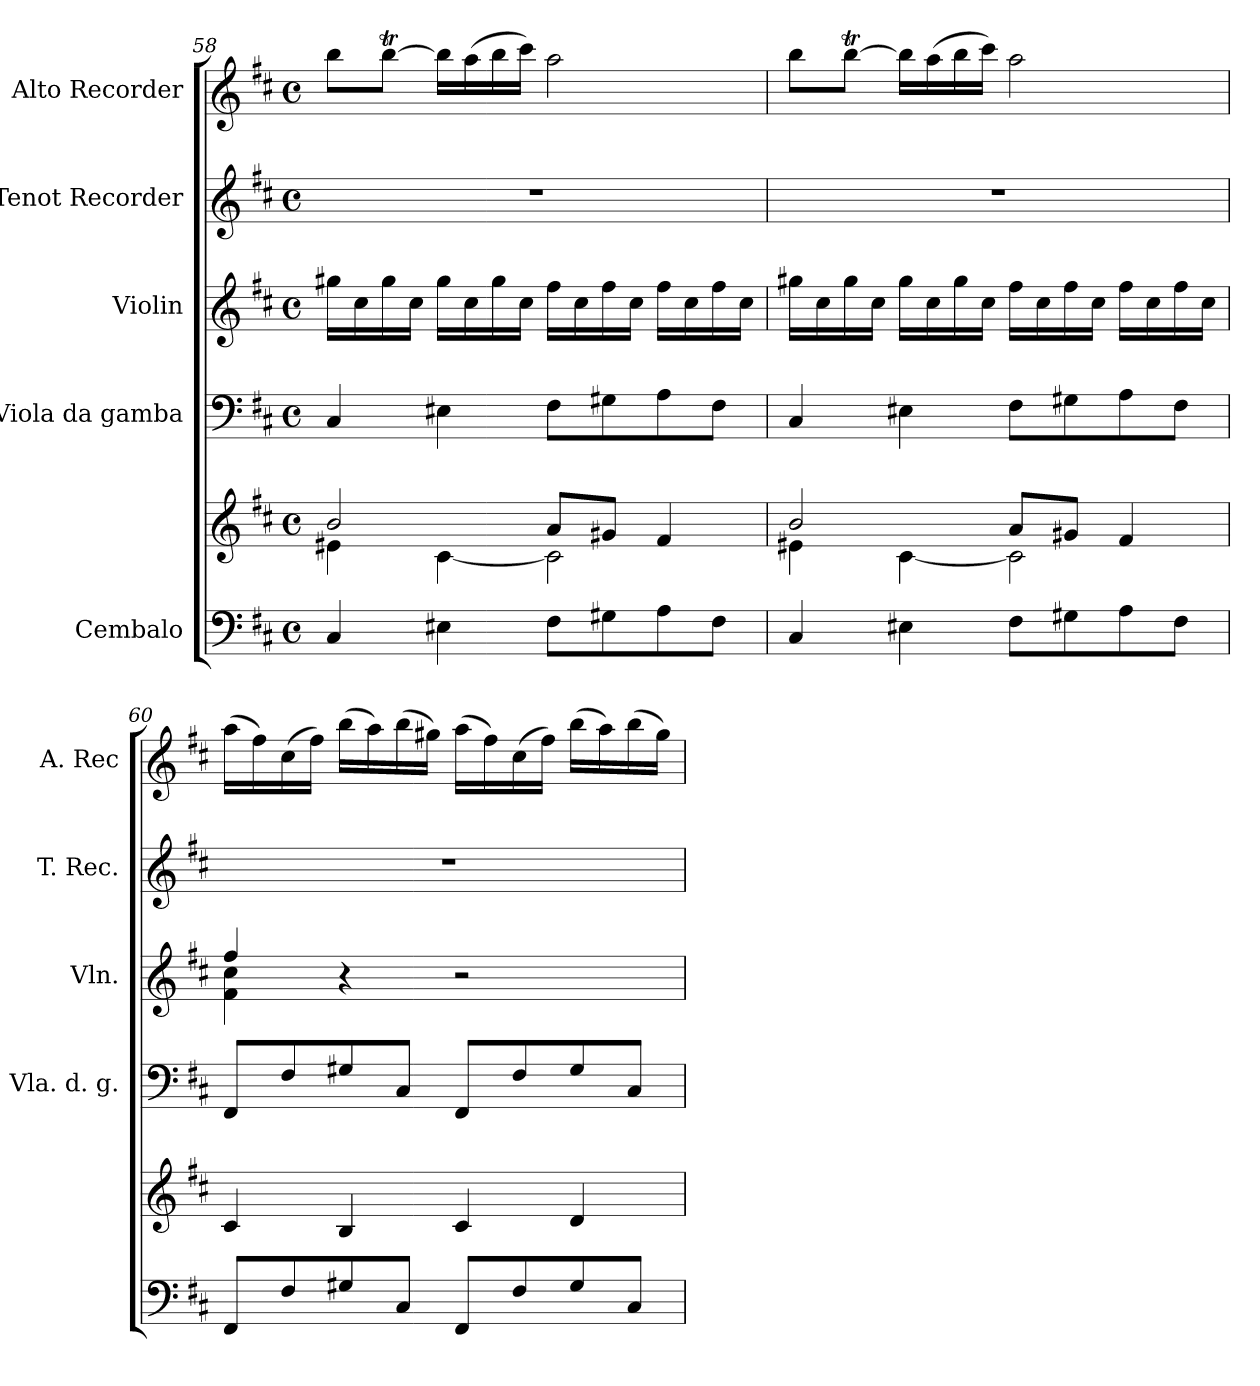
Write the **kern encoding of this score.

**kern	**kern	**kern	**kern	**kern	**kern
*part5	*part5	*part4	*part3	*part2	*part1
*staff6	*staff5	*staff4	*staff3	*staff2	*staff1
*I"Cembalo	*	*I"Viola da gamba	*I"Violin	*I"Tenot Recorder	*I"Alto Recorder
*	*	*I'Vla. d. g.	*I'Vln.	*I'T. Rec.	*I'A. Rec
*clefF4	*clefG2	*clefF4	*clefG2	*clefG2	*clefG2
*k[f#c#]	*k[f#c#]	*k[f#c#]	*k[f#c#]	*k[f#c#]	*k[f#c#]
*M4/4	*M4/4	*M4/4	*M4/4	*M4/4	*M4/4
*met(c)	*met(c)	*met(c)	*met(c)	*met(c)	*met(c)
=58	=58	=58	=58	=58	=58
*	*^	*	*	*	*
4C#/	2b/	4e#X\	4C#/	16gg#X\LL	1r	8bb\L
.	.	.	.	16cc#\	.	.
.	.	.	.	16gg#\	.	[8bbT\J
.	.	.	.	16cc#\JJ	.	.
4E#X\	.	[4c#\	4E#X\	16gg#\LL	.	16bb\LL]
.	.	.	.	16cc#\	.	(16aa\
.	.	.	.	16gg#\	.	16bb\
.	.	.	.	16cc#\JJ	.	16ccc#\JJ)
8F#\L	8a/L	2c#\]	8F#\L	16ff#\LL	.	2aa\
.	.	.	.	16cc#\	.	.
8G#X\	8g#X/J	.	8G#X\	16ff#\	.	.
.	.	.	.	16cc#\JJ	.	.
8A\	4f#/	.	8A\	16ff#\LL	.	.
.	.	.	.	16cc#\	.	.
8F#\J	.	.	8F#\J	16ff#\	.	.
.	.	.	.	16cc#\JJ	.	.
!!LO:LB:g=z
=59	=59	=59	=59	=59	=59	=59
4C#/	2b/	4e#X\	4C#/	16gg#X\LL	1r	8bb\L
.	.	.	.	16cc#\	.	.
.	.	.	.	16gg#\	.	[8bbT\J
.	.	.	.	16cc#\JJ	.	.
4E#X\	.	[4c#\	4E#X\	16gg#\LL	.	16bb\LL]
.	.	.	.	16cc#\	.	(16aa\
.	.	.	.	16gg#\	.	16bb\
.	.	.	.	16cc#\JJ	.	16ccc#\JJ)
8F#\L	8a/L	2c#\]	8F#\L	16ff#\LL	.	2aa\
.	.	.	.	16cc#\	.	.
8G#X\	8g#X/J	.	8G#X\	16ff#\	.	.
.	.	.	.	16cc#\JJ	.	.
8A\	4f#/	.	8A\	16ff#\LL	.	.
.	.	.	.	16cc#\	.	.
8F#\J	.	.	8F#\J	16ff#\	.	.
.	.	.	.	16cc#\JJ	.	.
*	*v	*v	*	*	*	*
=60	=60	=60	=60	=60	=60
*	*	*	*^	*	*
8FF#/L	4c#/	8FF#/L	4ff#/	4f#\ 4cc#\	1r	(16aa\LL
.	.	.	.	.	.	16ff#\)
8F#/	.	8F#/	.	.	.	(16cc#\
.	.	.	.	.	.	16ff#\JJ)
8G#X/	4B/	8G#X/	4r	2.ryy	.	(16bb\LL
.	.	.	.	.	.	16aa\)
8C#/J	.	8C#/J	.	.	.	(16bb\
.	.	.	.	.	.	16gg#X\JJ)
8FF#/L	4c#/	8FF#/L	2r	.	.	(16aa\LL
.	.	.	.	.	.	16ff#\)
8F#/	.	8F#/	.	.	.	(16cc#\
.	.	.	.	.	.	16ff#\JJ)
8G#/	4d/	8G#/	.	.	.	(16bb\LL
.	.	.	.	.	.	16aa\)
8C#/J	.	8C#/J	.	.	.	(16bb\
.	.	.	.	.	.	16gg#\JJ)
*	*	*	*v	*v	*	*
=	=	=	=	=	=
*-	*-	*-	*-	*-	*-
